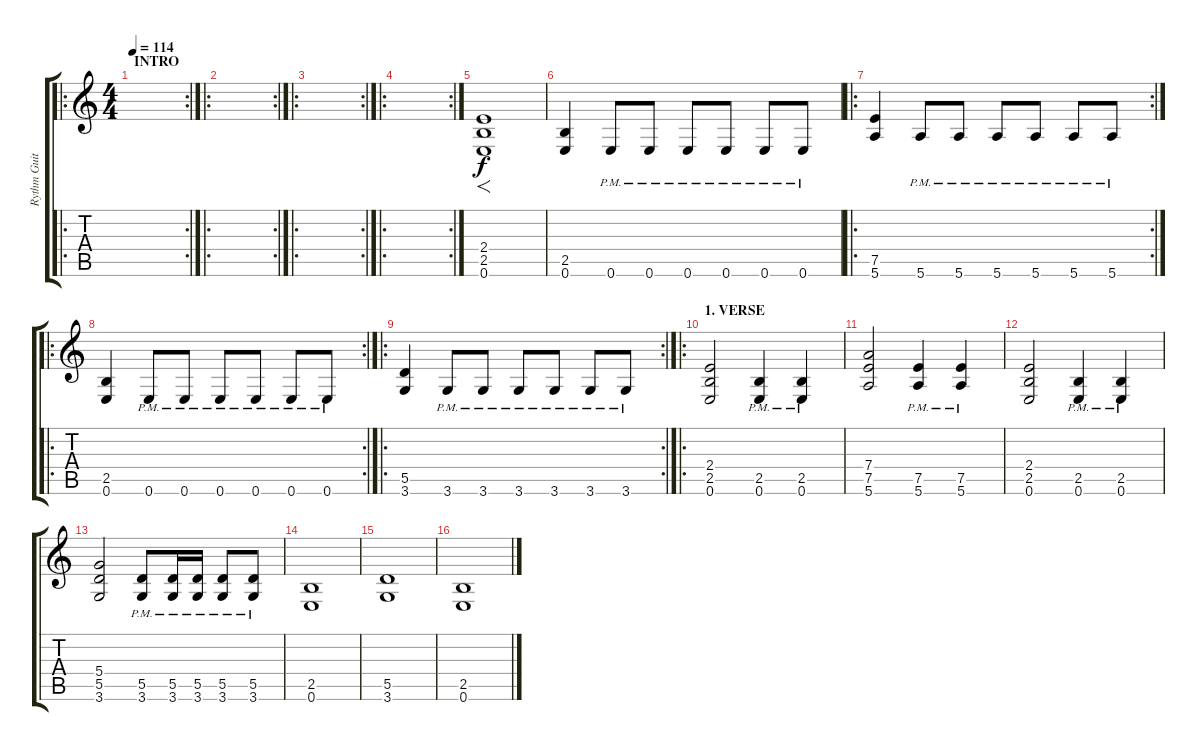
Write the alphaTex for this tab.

\track ("Rythm Guitar / Wowa" "Rythm Guit") {instrument distortionguitar}
\staff {score tabs}
\tuning (E4 B3 G3 D3 A2 E2) {hide}
\ro
\rc 2
\ts (4 4)
\section ("" "INTRO")
\tempo 114
\clef g2
\ks c
|
\ro
\rc 2
|
\ro
\rc 2
|
\ro
\rc 2
|
(2.4 2.5 0.6).1{f} |
(2.5 0.6).4 0.6{pm}.8 0.6{pm}.8 0.6{pm}.8 0.6{pm}.8 0.6{pm}.8 0.6{pm}.8 |
\ro
\rc 2
(7.5 5.6).4 5.6{pm}.8 5.6{pm}.8 5.6{pm}.8 5.6{pm}.8 5.6{pm}.8 5.6{pm}.8 |
\ro
\rc 2
(2.5 0.6).4 0.6{pm}.8 0.6{pm}.8 0.6{pm}.8 0.6{pm}.8 0.6{pm}.8 0.6{pm}.8 |
\ro
\rc 2
(5.5 3.6).4 3.6{pm}.8 3.6{pm}.8 3.6{pm}.8 3.6{pm}.8 3.6{pm}.8 3.6{pm}.8 |
\ro
\section ("" "1. VERSE")
(2.4 2.5 0.6).2 (2.5{pm} 0.6{pm}).4 (2.5{pm} 0.6{pm}).4 |
(7.4 7.5 5.6).2 (7.5{pm} 5.6{pm}).4 (7.5{pm} 5.6{pm}).4 |
(2.4 2.5 0.6).2 (2.5{pm} 0.6{pm}).4 (2.5{pm} 0.6{pm}).4 |
(5.4 5.5 3.6).2 (5.5{pm} 3.6{pm}).8 (5.5{pm} 3.6{pm}).16 (5.5{pm} 3.6{pm}).16 (5.5{pm} 3.6{pm}).8 (5.5{pm} 3.6{pm}).8 |
(2.5 0.6).1 |
(5.5 3.6).1 |
(2.5 0.6).1
